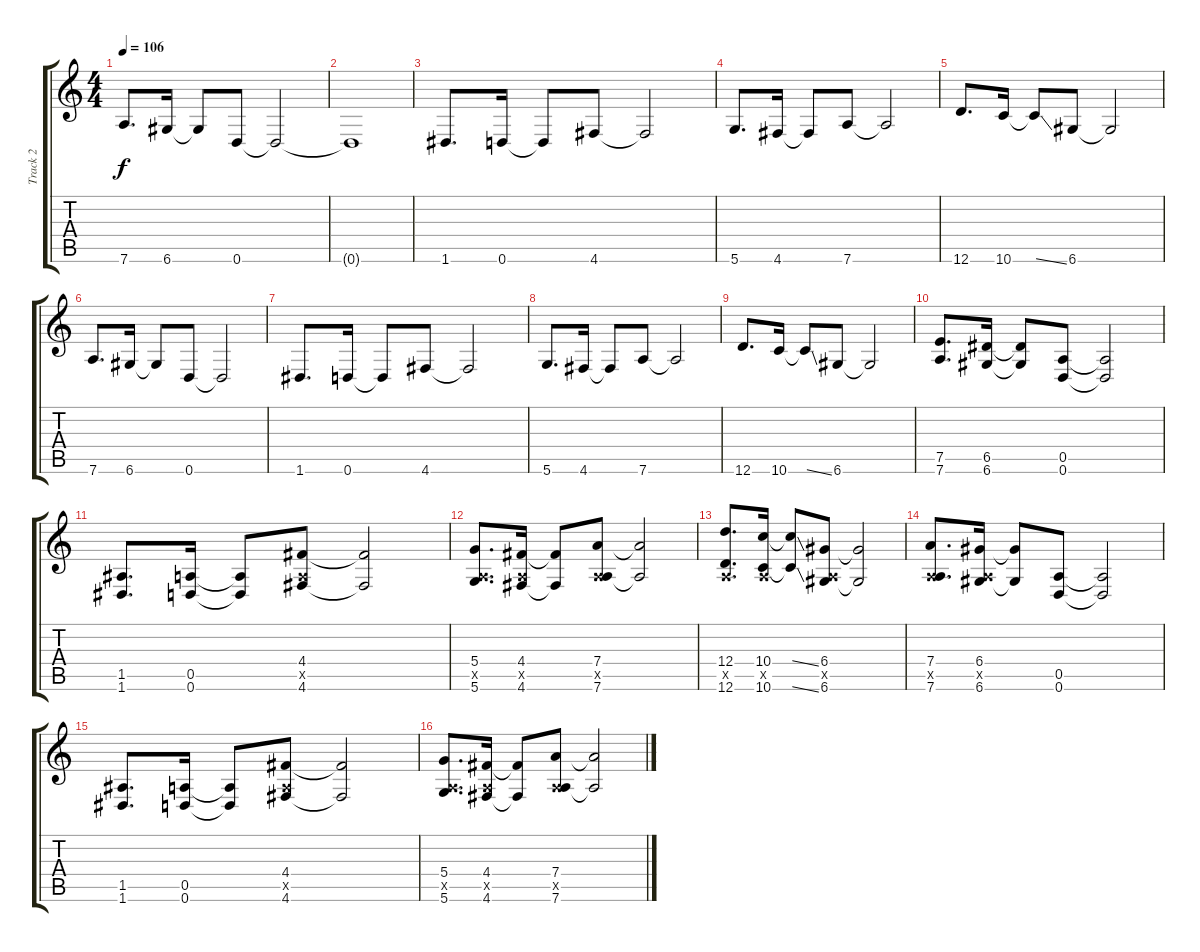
\track ("Track 2" "Track 2") {instrument distortionguitar}
\staff {score tabs}
\tuning (E4 A3 F3 D3 A2 D2) {hide}
\ts (4 4)
\tempo 106
\clef g2
\ks c
7.6.8{d dy f} 6.6.16 6.6{t}.8 0.6.8 0.6{t}.2 |
0.6{t}.1 |
1.6.8{d} 0.6.16 0.6{t}.8 4.6.8 4.6{t}.2 |
5.6.8{d} 4.6.16 4.6{t}.8 7.6.8 7.6{t}.2 |
12.6.8{d} 10.6.16 10.6{ss t}.8 6.6.8 6.6{t}.2 |
7.6.8{d} 6.6.16 6.6{t}.8 0.6.8 0.6{t}.2 |
1.6.8{d} 0.6.16 0.6{t}.8 4.6.8 4.6{t}.2 |
5.6.8{d} 4.6.16 4.6{t}.8 7.6.8 7.6{t}.2 |
12.6.8{d} 10.6.16 10.6{ss t}.8 6.6.8 6.6{t}.2 |
(7.5 7.6).8{d} (6.5 6.6).16 (6.5{t} 6.6{t}).8 (0.5 0.6).8 (0.5{t} 0.6{t}).2 |
(1.5 1.6).8{d} (0.5 0.6).16 (0.5{t} 0.6{t}).8 (4.4 0.5{x} 4.6).8 (4.4{t} 4.6{t}).2 |
(5.4 0.5{x} 5.6).8{d} (4.4 0.5{x} 4.6).16 (4.4{t} 4.6{t}).8 (7.4 0.5{x} 7.6).8 (7.4{t} 7.6{t}).2 |
(12.4 0.5{x} 12.6).8{d} (10.4 0.5{x} 10.6).16 (10.4{ss t} 10.6{ss t}).8 (6.4 0.5{x} 6.6).8 (6.4{t} 6.6{t}).2 |
(7.4 0.5{x} 7.6).8{d} (6.4 0.5{x} 6.6).16 (6.4{t} 6.6{t}).8 (0.5 0.6).8 (0.5{t} 0.6{t}).2 |
(1.5 1.6).8{d} (0.5 0.6).16 (0.5{t} 0.6{t}).8 (4.4 0.5{x} 4.6).8 (4.4{t} 4.6{t}).2 |
(5.4 0.5{x} 5.6).8{d} (4.4 0.5{x} 4.6).16 (4.4{t} 4.6{t}).8 (7.4 0.5{x} 7.6).8 (7.4{t} 7.6{t}).2
